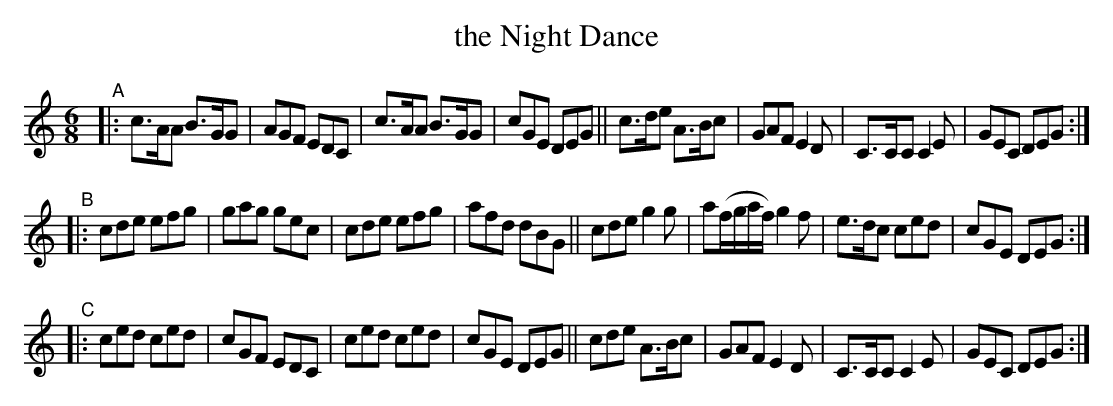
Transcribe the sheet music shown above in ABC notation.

X:1
T: the Night Dance
M: 6/8
L: 1/8
K: C
"^A"\
|: c>AA B>GG | AGF EDC | c>AA B>GG | cGE DEG \
|| c>de A>Bc | GAF E2D | C>CC C2E | GEC DEG :|
"^B"\
|: cde efg | gag gec | cde efg | afd dBG \
|| cde g2g | a(f/g/a/f/) g2f | e>dc ced | cGE DEG :|
"^C"\
|: ced ced | cGF EDC | ced ced | cGE DEG \
|| cde A>Bc | GAF E2D | C>CC C2E | GEC DEG :|
